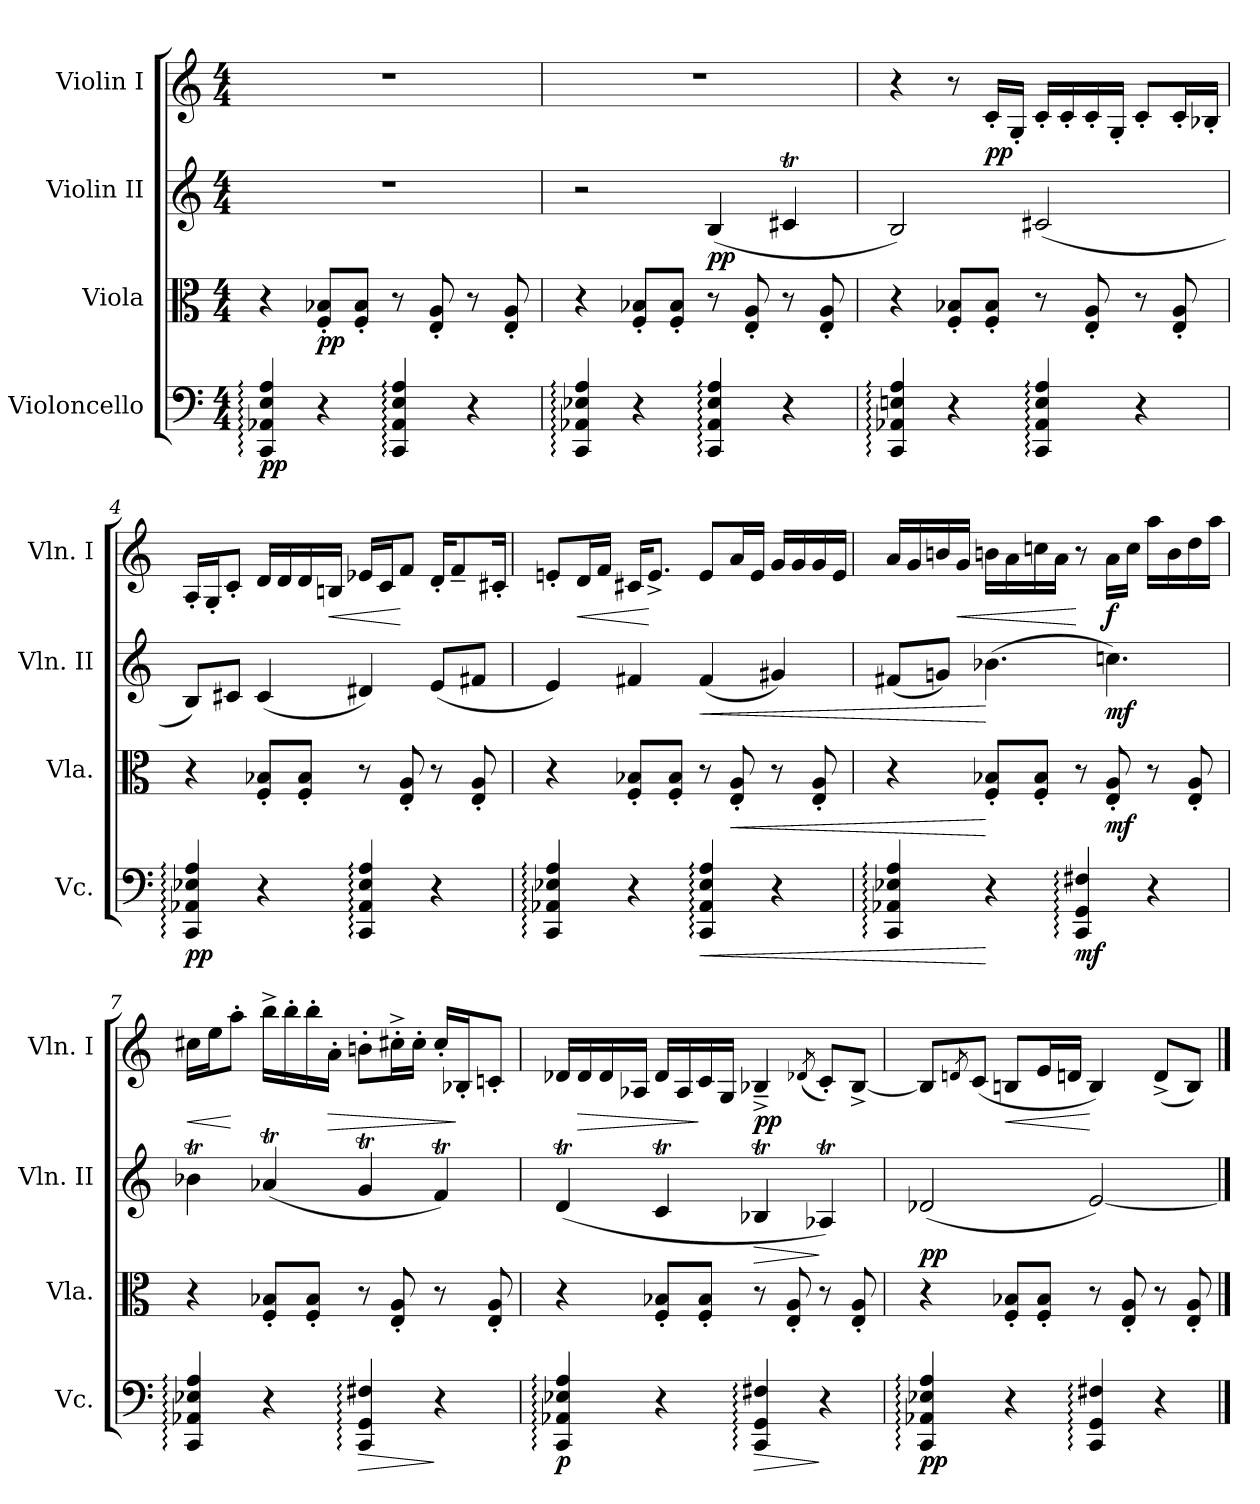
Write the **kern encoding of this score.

**kern	**dynam	**kern	**dynam	**kern	**dynam	**kern	**dynam
*part4	*part4	*part3	*part3	*part2	*part2	*part1	*part1
*staff4	*staff4	*staff3	*staff3	*staff2	*staff2	*staff1	*staff1
*I"Violoncello	*	*I"Viola	*	*I"Violin II	*	*I"Violin I	*
*I'Vc.	*	*I'Vla.	*	*I'Vln. II	*	*I'Vln. I	*
*clefF4	*	*clefC3	*	*clefG2	*	*clefG2	*
*k[]	*	*k[]	*	*k[]	*	*k[]	*
*C:	*	*C:	*	*C:	*	*C:	*
*M4/4	*	*M4/4	*	*M4/4	*	*M4/4	*
*MM121	*	*MM121	*	*MM121	*	*MM121	*
=1	=1	=1	=1	=1	=1	=1	=1
4CC: 4AA-X: 4E: 4A:	pp	4r	.	1r	.	1r	.
4r	.	8F' 8B-X'L	pp	.	.	.	.
.	.	8F' 8B-'J	.	.	.	.	.
4CC: 4AA-: 4E: 4A:	.	8r	.	.	.	.	.
.	.	8E' 8A'	.	.	.	.	.
4r	.	8r	.	.	.	.	.
.	.	8E' 8A'	.	.	.	.	.
=2	=2	=2	=2	=2	=2	=2	=2
4CC: 4AA-X: 4E-X: 4A:	.	4r	.	2r	.	1r	.
4r	.	8F' 8B-X'L	.	.	.	.	.
.	.	8F' 8B-'J	.	.	.	.	.
4CC: 4AA-: 4E-: 4A:	.	8r	.	(4B	pp	.	.
.	.	8E' 8A'	.	.	.	.	.
4r	.	8r	.	4c#Xt	.	.	.
.	.	8E' 8A'	.	.	.	.	.
=3	=3	=3	=3	=3	=3	=3	=3
4CC: 4AA-X: 4En: 4A:	.	4r	.	2B)	.	4r	.
4r	.	8F' 8B-X'L	.	.	.	8r	.
.	.	8F' 8B-'J	.	.	.	16c'LL	pp
.	.	.	.	.	.	16G'JJ	.
4CC: 4AA-: 4E: 4A:	.	8r	.	(2c#X	.	16c'LL	.
.	.	.	.	.	.	16c'	.
.	.	8E' 8A'	.	.	.	16c'	.
.	.	.	.	.	.	16G'JJ	.
4r	.	8r	.	.	.	8c'L	.
.	.	8E' 8A'	.	.	.	16c'L	.
.	.	.	.	.	.	16B-X'JJ	.
=4	=4	=4	=4	=4	=4	=4	=4
4CC: 4AA-X: 4E-X: 4A:	pp	4r	.	8B/L)	.	16A'LL	.
.	.	.	.	.	.	16G'J	.
.	.	.	.	8c#X/J	.	8c'J	.
4r	.	8F' 8B-X'L	.	(4c#	.	16dLL	.
.	.	.	.	.	.	16d	.
.	.	8F' 8B-'J	.	.	.	16d	.
!	!	!	!	!	!	!	!LO:HP:b
.	.	.	.	.	.	16BnJJ	<
4CC: 4AA-: 4E-: 4A:	.	8r	.	4d#X)	.	16e-XLL	.
.	.	.	.	.	.	16cJ	.
.	.	8E' 8A'	.	.	.	8fJ	[
4r	.	8r	.	(8e/L	.	16d'KL	.
.	.	.	.	.	.	8f~	.
.	.	8E' 8A'	.	8f#X/J	.	.	.
.	.	.	.	.	.	16c#X'Jk	.
=5	=5	=5	=5	=5	=5	=5	=5
4CC: 4AA-X: 4E-X: 4A:	.	4r	.	4e)	.	8en'L	.
!	!	!	!	!	!	!	!LO:HP:b
.	.	.	.	.	.	16dL	<
.	.	.	.	.	.	16fJJ	.
4r	.	8F' 8B-X'L	.	4f#X	.	16c#XKL	.
.	.	.	.	.	.	8.e^J	[
.	.	8F' 8B-'J	.	.	.	.	.
!	!LO:HP:b	!	!	!	!LO:HP:b	!	!
4CC: 4AA-: 4E-: 4A:	<	8r	.	(4f#	<	8eL	.
!	!	!	!LO:HP:b	!	!	!	!
.	.	8E' 8A'	<	.	.	16aL	.
.	.	.	.	.	.	16eJJ	.
4r	.	8r	.	4g#X)	.	16gLL	.
.	.	.	.	.	.	16g	.
.	.	8E' 8A'	.	.	.	16g	.
.	.	.	.	.	.	16eJJ	.
=6	=6	=6	=6	=6	=6	=6	=6
4CC: 4AA-X: 4E-X: 4A:	.	4r	.	(8f#X/L	.	16aLL	.
.	.	.	.	.	.	16g	.
.	.	.	.	8gn/J)	.	16bn	.
!	!	!	!	!	!	!	!LO:HP:b
.	.	.	.	.	.	16gJJ	<
4r	[	8F' 8B-X'L	[	(4.b-X	[	16bnLL	.
.	.	.	.	.	.	16a	.
.	.	8F' 8B-'J	.	.	.	16ccn	.
.	.	.	.	.	.	16aJJ	.
4CC: 4GG: 4F#X:	mf	8r	.	.	.	8r	[
.	.	8E' 8A'	mf	4.ccn)	mf	16aLL	f
.	.	.	.	.	.	16ccJJ	.
4r	.	8r	.	.	.	16aaLL	.
.	.	.	.	.	.	16b	.
.	.	8E' 8A'	.	.	.	16dd	.
.	.	.	.	.	.	16aaJJ	.
=7	=7	=7	=7	=7	=7	=7	=7
!	!	!	!	!	!	!	!LO:HP:b
4CC: 4AA-X: 4E-X: 4A:	.	4r	.	4b-XT	.	16cc#XLL	<
.	.	.	.	.	.	16eeJ	.
.	.	.	.	.	.	8aa'J	[
4r	.	8F' 8B-X'L	.	(4a-XT	.	16bb^LL	.
.	.	.	.	.	.	16bb'	.
.	.	8F' 8B-'J	.	.	.	16bb'	.
!	!	!	!	!	!	!	!LO:HP:b
.	.	.	.	.	.	16a'JJ	>
!	!LO:HP:b	!	!	!	!	!	!
4CC: 4GG: 4F#X:	>	8r	.	4gt	.	8bn'L	.
.	.	8E' 8A'	.	.	.	16cc#X'^L	.
.	.	.	.	.	.	16cc#'JJ	.
4r	]	8r	.	4fT)	.	16cc#'LL	.
.	.	.	.	.	.	16B-X'J	]
.	.	8E' 8A'	.	.	.	8cn'J	.
=8	=8	=8	=8	=8	=8	=8	=8
4CC: 4AA-X: 4E-X: 4A:	p	4r	.	(4dT	.	16d-XLL	.
!	!	!	!	!	!	!	!LO:HP:b
.	.	.	.	.	.	16d-	>
.	.	.	.	.	.	16d-	.
.	.	.	.	.	.	16A-XJJ	.
4r	.	8F' 8B-X'L	.	4cT	.	16d-LL	.
.	.	.	.	.	.	16A-	.
.	.	8F' 8B-'J	.	.	.	16c	]
.	.	.	.	.	.	16GJJ	.
!	!LO:HP:b	!	!	!	!LO:HP:b	!	!
4CC: 4GG: 4F#X:	>	8r	.	4B-XT	>	4B-X~^	pp
.	.	8E' 8A'	.	.	.	.	.
.	.	.	.	.	.	(8qd-X/	.
4r	]	8r	.	4A-XT)	]	8c'L)	.
.	.	8E' 8A'	.	.	.	[8B-^J	.
=9	=9	=9	=9	=9	=9	=9	=9
4CC: 4AA-X: 4E-X: 4A:	pp	4r	.	(2d-X	pp	8B-L]	.
.	.	.	.	.	.	8qdn/	.
.	.	.	.	.	.	(8cJ	.
!	!	!	!	!	!	!	!LO:HP:b
4r	.	8F' 8B-X'L	.	.	.	8BnL	<
.	.	8F' 8B-'J	.	.	.	16eL	.
.	.	.	.	.	.	16dnJJ	.
4CC: 4GG: 4F#X:	.	8r	.	[2e)	.	4B)	[
.	.	8E' 8A'	.	.	.	.	.
4r	.	8r	.	.	.	(8d^L	.
.	.	8E' 8A'	.	.	.	8BJ)	.
==	==	==	==	==	==	==	==
*-	*-	*-	*-	*-	*-	*-	*-
